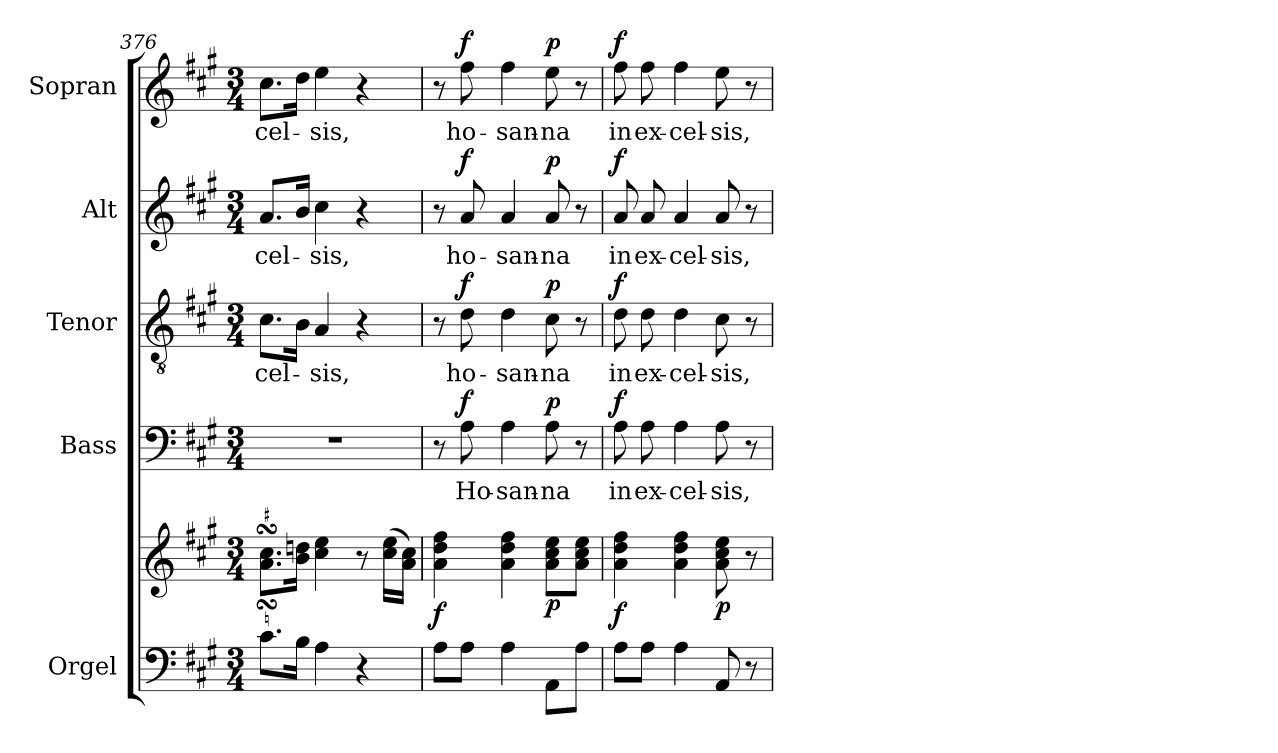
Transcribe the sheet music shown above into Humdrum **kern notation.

**kern	**kern	**dynam	**kern	**text	**dynam	**kern	**text	**dynam	**kern	**text	**dynam	**kern	**text	**dynam
*part5	*part5	*part5	*part4	*part4	*part4	*part3	*part3	*part3	*part2	*part2	*part2	*part1	*part1	*part1
*staff6	*staff5	*staff5/6	*staff4	*staff4	*staff4	*staff3	*staff3	*staff3	*staff2	*staff2	*staff2	*staff1	*staff1	*staff1
*I"Orgel	*	*	*I"Bass	*	*	*I"Tenor	*	*	*I"Alt	*	*	*I"Sopran	*	*
*I'Org.	*	*	*I'B.	*	*	*I'T.	*	*	*I'A.	*	*	*I'S.	*	*
*clefF4	*clefG2	*	*clefF4	*	*	*clefGv2	*	*	*clefG2	*	*	*clefG2	*	*
*k[f#c#g#]	*k[f#c#g#]	*	*k[f#c#g#]	*	*	*k[f#c#g#]	*	*	*k[f#c#g#]	*	*	*k[f#c#g#]	*	*
*A:	*A:	*	*A:	*	*	*A:	*	*	*A:	*	*	*A:	*	*
*M3/4	*M3/4	*	*M3/4	*	*	*M3/4	*	*	*M3/4	*	*	*M3/4	*	*
=376	=376	=376	=376	=376	=376	=376	=376	=376	=376	=376	=376	=376	=376	=376
!	!	!	!	!	!	!	!LO:LY:b	!	!	!LO:LY:b	!	!	!LO:LY:b	!
8.c#\L	8.a\sSSS 8.cc#\sSSSL	.	2.r	.	.	8.c#\L	-cel-	.	8.a/L	-cel-	.	8.cc#\L	-cel-	.
16B\Jk	16b\ 16dd\Jk	.	.	.	.	16B\Jk	.	.	16b/Jk	.	.	16dd\Jk	.	.
!	!	!	!	!	!	!	!LO:LY:b	!	!	!LO:LY:b	!	!	!LO:LY:b	!
4A\	4cc#\ 4ee\	.	.	.	.	4A/	-sis,	.	4cc#\	-sis,	.	4ee\	-sis,	.
4r	8r	.	.	.	.	4r	.	.	4r	.	.	4r	.	.
.	(>16cc#\ 16ee\LL	.	.	.	.	.	.	.	.	.	.	.	.	.
.	16a\ 16cc#\JJ)	.	.	.	.	.	.	.	.	.	.	.	.	.
=377	=377	=377	=377	=377	=377	=377	=377	=377	=377	=377	=377	=377	=377	=377
!	!	!LO:DY:b	!	!	!	!	!	!	!	!	!	!	!	!
8A\L	4a\ 4dd\ 4ff#\	f	8r	.	.	8r	.	.	8r	.	.	8r	.	.
!	!	!	!	!LO:LY:b	!LO:DY:a	!	!LO:LY:b	!LO:DY:a	!	!LO:LY:b	!LO:DY:a	!	!LO:LY:b	!LO:DY:a
8A\J	.	.	8A\	Ho-	f	8d\	ho-	f	8a/	ho-	f	8ff#\	ho-	f
!	!	!	!	!LO:LY:b	!	!	!LO:LY:b	!	!	!LO:LY:b	!	!	!LO:LY:b	!
4A\	4a\ 4dd\ 4ff#\	.	4A\	-san-	.	4d\	-san-	.	4a/	-san-	.	4ff#\	-san-	.
!	!	!LO:DY:b	!	!LO:LY:b	!LO:DY:a	!	!LO:LY:b	!LO:DY:a	!	!LO:LY:b	!LO:DY:a	!	!LO:LY:b	!LO:DY:a
8AA\L	8a\ 8cc#\ 8ee\L	p	8A\	-na	p	8c#\	-na	p	8a/	-na	p	8ee\	-na	p
8A\J	8a\ 8cc#\ 8ee\J	.	8r	.	.	8r	.	.	8r	.	.	8r	.	.
=378	=378	=378	=378	=378	=378	=378	=378	=378	=378	=378	=378	=378	=378	=378
!	!	!LO:DY:b	!	!LO:LY:b	!LO:DY:a	!	!LO:LY:b	!LO:DY:a	!	!LO:LY:b	!LO:DY:a	!	!LO:LY:b	!LO:DY:a
8A\L	4a\ 4dd\ 4ff#\	f	8A\	in	f	8d\	in	f	8a/	in	f	8ff#\	in	f
!	!	!	!	!LO:LY:b	!	!	!LO:LY:b	!	!	!LO:LY:b	!	!	!LO:LY:b	!
8A\J	.	.	8A\	ex-	.	8d\	ex-	.	8a/	ex-	.	8ff#\	ex-	.
!	!	!	!	!LO:LY:b	!	!	!LO:LY:b	!	!	!LO:LY:b	!	!	!LO:LY:b	!
4A\	4a\ 4dd\ 4ff#\	.	4A\	-cel-	.	4d\	-cel-	.	4a/	-cel-	.	4ff#\	-cel-	.
!	!	!LO:DY:b	!	!LO:LY:b	!	!	!LO:LY:b	!	!	!LO:LY:b	!	!	!LO:LY:b	!
8AA/	8a\ 8cc#\ 8ee\	p	8A\	-sis,	.	8c#\	-sis,	.	8a/	-sis,	.	8ee\	-sis,	.
8r	8r	.	8r	.	.	8r	.	.	8r	.	.	8r	.	.
=	=	=	=	=	=	=	=	=	=	=	=	=	=	=
*-	*-	*-	*-	*-	*-	*-	*-	*-	*-	*-	*-	*-	*-	*-
